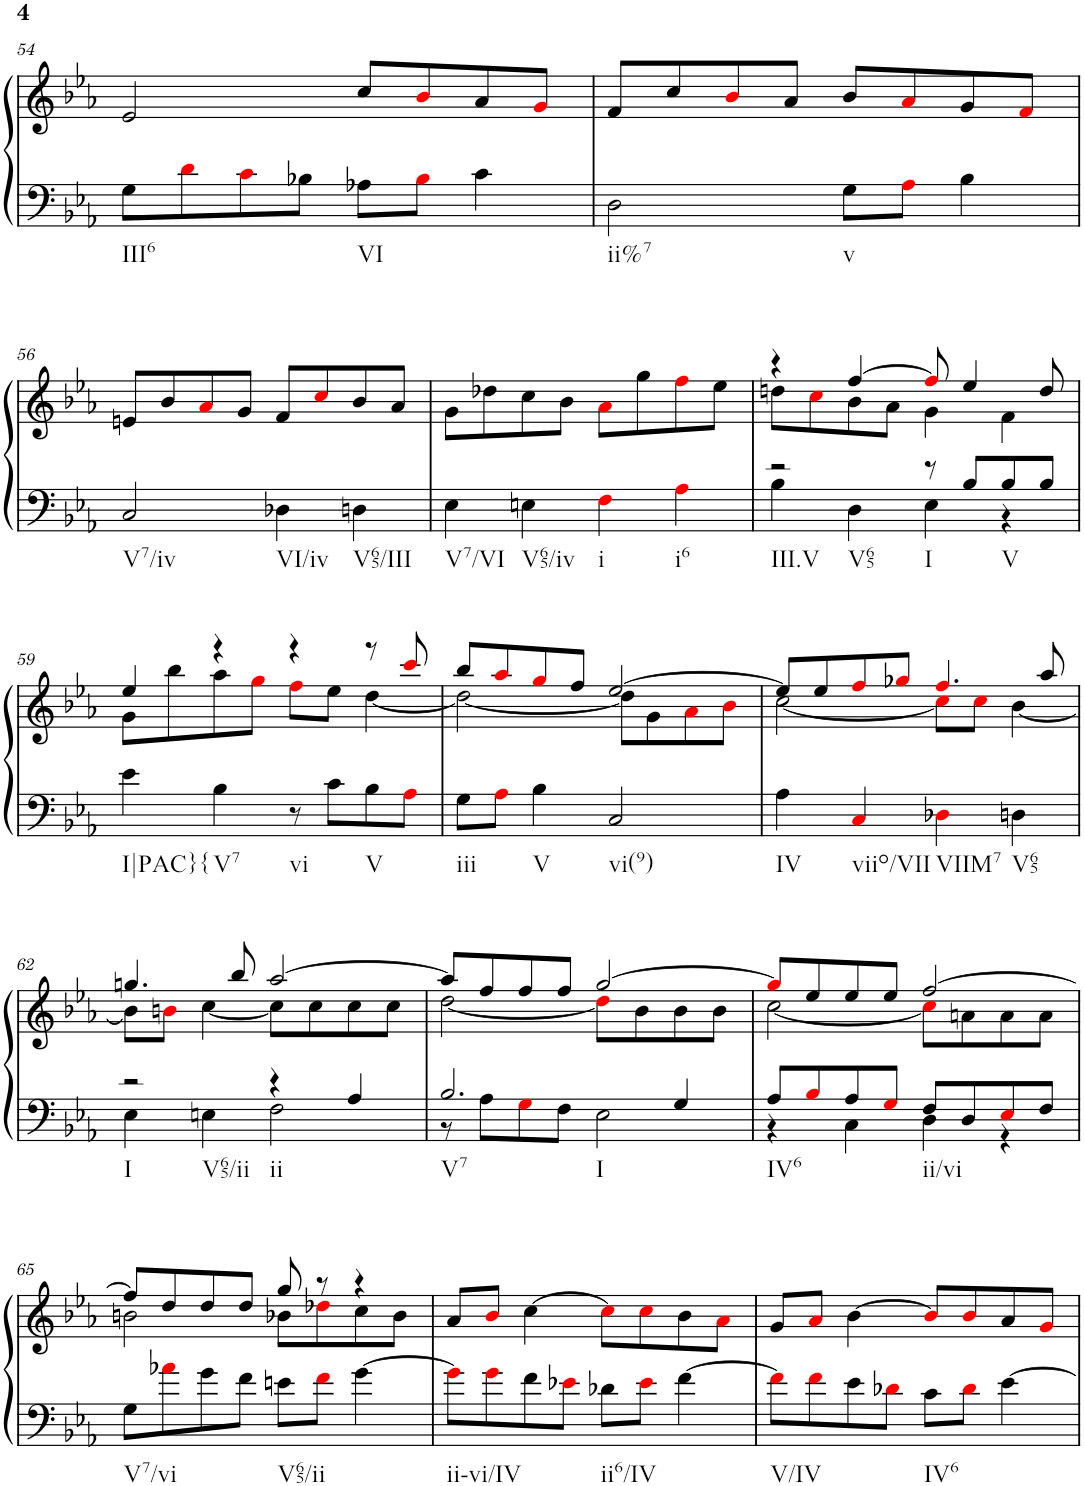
**kern	**kern	**harte
*part1	*part1	*part1
*staff2	*staff1	*
*I"Harpsichord	*	*
*I'Hch.	*	*
!!LO:PB:g=z
*clefF4	*clefG2	*
*k[b-e-a-]	*k[b-e-a-]	*
*c:	*c:	*
*M2/2	*M2/2	*
*met(c|)	*met(c|)	*
=54	=54	=54
8G\L	2e-/	.
8di\	.	.
8ci\	.	.
8B-X\J	.	.
8A-X\L	8cc/L	.
8B-i\J	8b-i/	.
4c\	8a-/	.
.	8gi/J	.
=55	=55	=55
2D\	8f/L	.
.	8cc/	.
.	8b-i/	.
.	8a-/J	.
8G\L	8b-/L	.
8A-i\J	8a-i/	.
4B-\	8g/	.
.	8fi/J	.
!!LO:LB:g=z
=56	=56	=56
2C/	8en/L	.
.	8b-/	.
.	8a-i/	.
.	8g/J	.
4D-X\	8f/L	.
.	8cci/	.
4Dn\	8b-/	.
.	8a-/J	.
=57	=57	=57
4E-\	8g\L	.
.	8dd-X\	.
4En\	8cc\	.
.	8b-\J	.
4Fi\	8a-i\L	.
.	8gg\	.
4A-i\	8ffi\	.
.	8ee-\J	.
=58	=58	=58
*^	*^	*
2r	4B-\	4r	8ddn\L	.
.	.	.	8cci\	.
.	4D\	[4ff/	8b-\	.
.	.	.	8a-\J	.
8r	4E-\	8ffi/]	4g\	.
8B-/L	.	4ee-/	.	.
8B-/	4r	.	4f\	.
8B-/J	.	8dd/	.	.
*v	*v	*	*	*
!!LO:LB:g=z	!!
=59	=59	=59	=59
4e-\	4ee-/	8g\L	.
.	.	8bb-\	.
4B-\	4r	8aa-\	.
.	.	8ggi\J	.
8r	4r	8ffi\L	.
8c\L	.	8ee-\J	.
8B-\	8r	[4dd\	.
8A-i\J	8ccci/	.	.
=60	=60	=60	=60
!	!	!	!LO:H:kt=N.C.
8G\L	8bb-/L	2dd\_	N
8A-i\J	8aa-i/	.	.
4B-\	8ggi/	.	.
.	8ff/J	.	.
2C/	[2ee-/	8dd\L]	.
.	.	8g\	.
.	.	8a-i\	.
.	.	8b-i\J	.
=61	=61	=61	=61
4A-\	8ee-/L]	[2cc\	.
.	8ee-/	.	.
4Ci/	8ffi/	.	.
.	8gg-Xi/J	.	.
4D-Xi\	4.ffi/	8cci\L]	.
.	.	8cci\J	.
4Dn\	.	[4b-\	.
.	8aa-/	.	.
!!LO:LB:g=z	!!
=62	=62	=62	=62
*^	*	*	*
2r	4E-\	4.ggn/	8b-\L]	.
.	.	.	8bni\J	.
.	4En\	.	[4cc\	.
.	.	8bb-/	.	.
4r	2F\	[2aa-/	8cc\L]	.
.	.	.	8cc\	.
4A-/	.	.	8cc\	.
.	.	.	8cc\J	.
=63	=63	=63	=63	=63
2.B-/	8r	8aa-/L]	[2dd\	.
.	8A-\L	8ff/	.	.
.	8Gi\	8ff/	.	.
.	8F\J	8ff/J	.	.
.	2E-\	[2gg/	8ddi\L]	.
.	.	.	8b-\	.
4G/	.	.	8b-\	.
.	.	.	8b-\J	.
=64	=64	=64	=64	=64
8A-/L	4r	8ggi/L]	[2cc\	.
8B-i/	.	8ee-/	.	.
8A-/	4C\	8ee-/	.	.
8Gi/J	.	8ee-/J	.	.
8F/L	4D\	[2ff/	8cci\L]	.
8D/	.	.	8an\	.
8E-i/	4r	.	8a\	.
8F/J	.	.	8a\J	.
*v	*v	*	*	*
!!LO:LB:g=z	!!
=65	=65	=65	=65
8G\L	8ff/L]	2bn\	.
8a-Xi\	8dd/	.	.
8g\	8dd/	.	.
8f\J	8dd/J	.	.
8en\L	8gg/	8b-X\L	.
8fi\J	8r	8dd-Xi\	.
[4g\	4r	8cc\	.
.	.	8b-\J	.
*	*v	*v	*
=66	=66	=66
8gi\L]	8a-/L	.
8gi\	8b-i/J	.
8f\	[4cc\	.
8e-Xi\J	.	.
8d-X\L	8cci\L]	.
8e-i\J	8cci\	.
[4f\	8b-\	.
.	8a-i\J	.
=67	=67	=67
8fi\L]	8g/L	.
8fi\	8a-i/J	.
8e-\	[4b-\	.
8d-Xi\J	.	.
8c\L	8b-i/L]	.
8d-i\J	8b-i/	.
[4e-\	8a-/	.
.	8gi/J	.
=	=	=
*-	*-	*-
